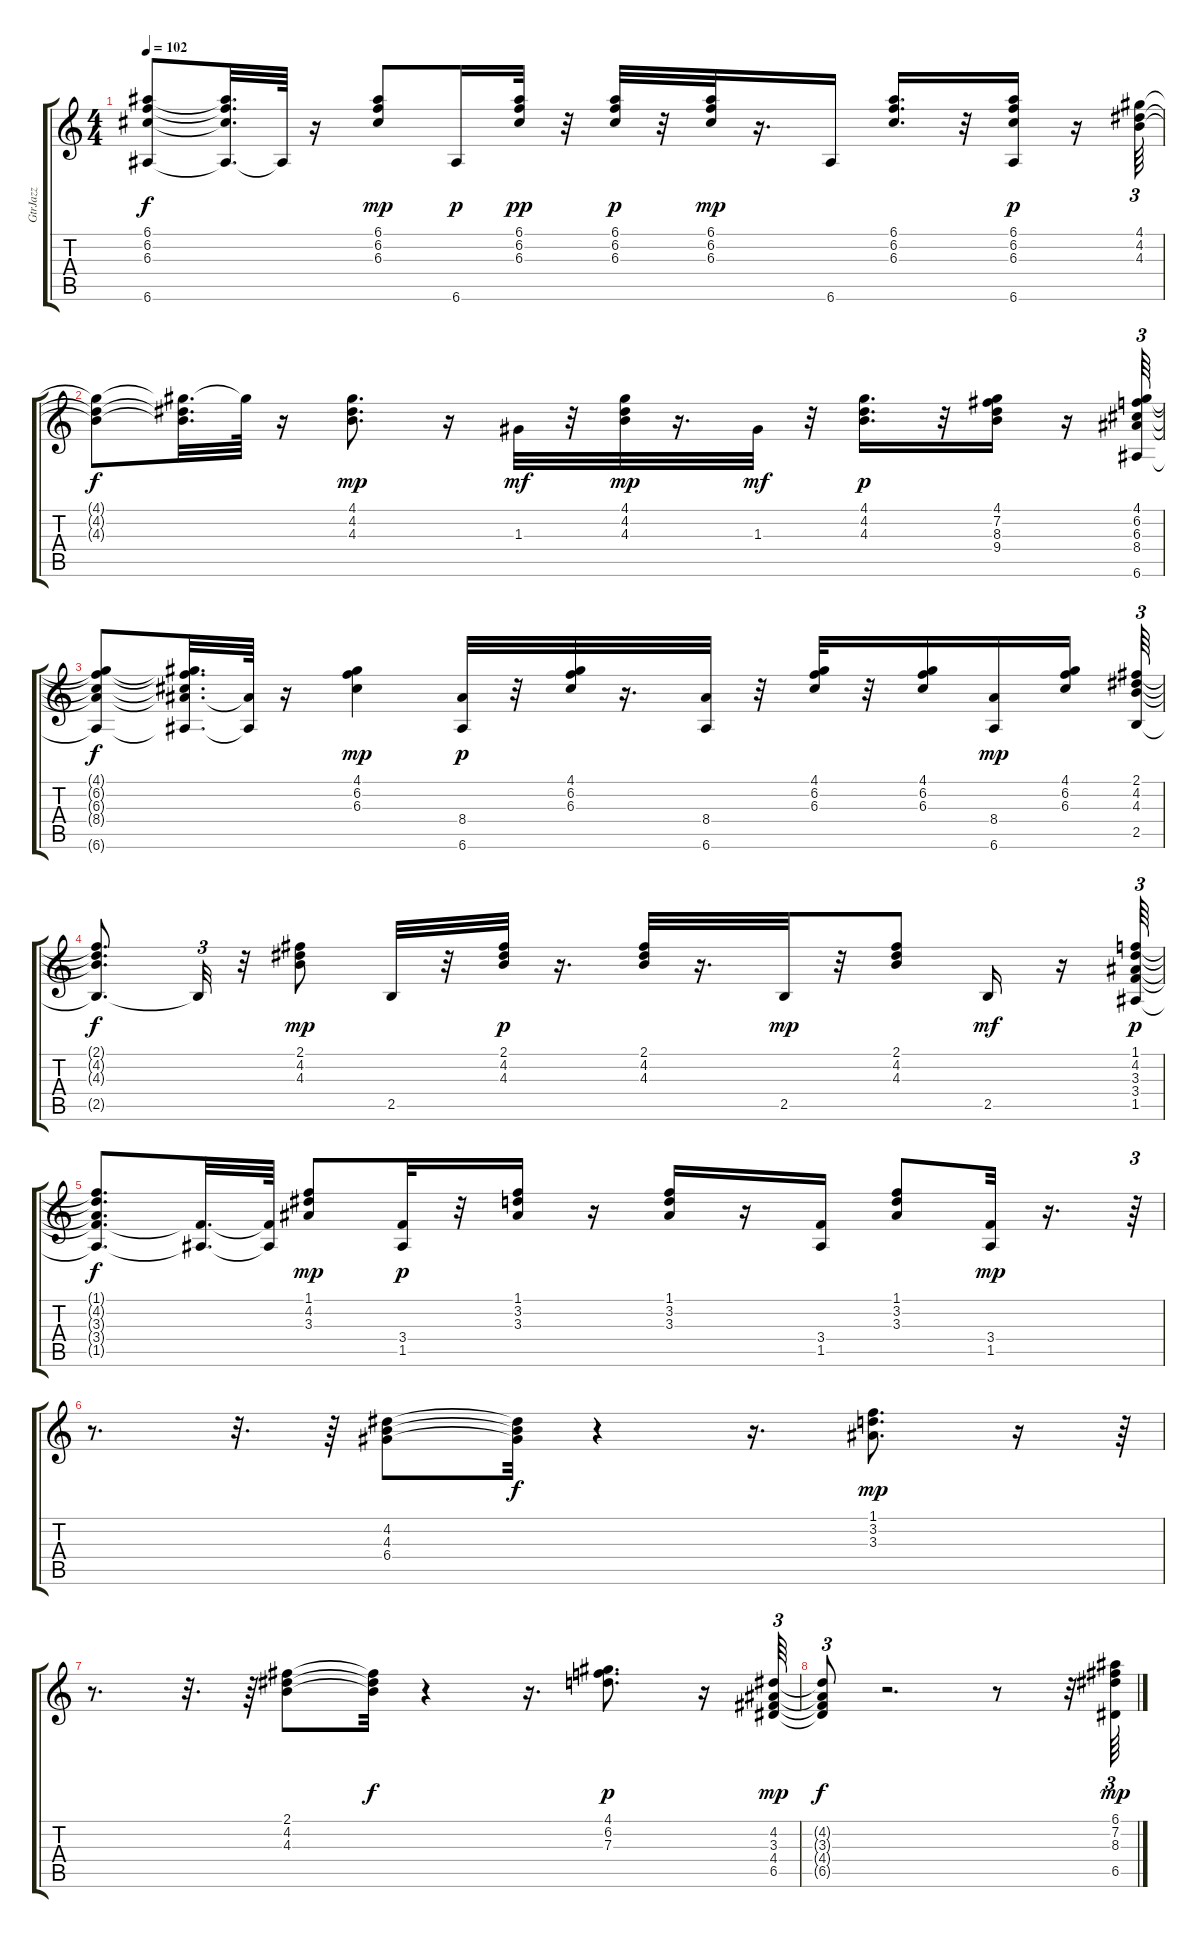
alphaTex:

\track ("GtrJazz" "GtrJazz") {instrument electricguitarclean}
\staff {score tabs}
\tuning (E4 B3 G3 D3 A2 E2) {hide}
\ts (4 4)
\tempo 102
\clef g2
\ks c
(6.1{t} 6.2{t} 6.3{t} 6.6{t}).8{dy f} (6.1{t} 6.2{t} 6.3{t} 6.6{t}).32{d} 6.6{t}.64 r.16 (6.1 6.2 6.3).8{dy mp} 6.6.16{dy p} (6.1 6.2 6.3).32{dy pp} r.32 (6.1 6.2 6.3).32{dy p} r.32 (6.1 6.2 6.3).32{dy mp} r.16{d} 6.6.16 (6.1 6.2 6.3).16{d} r.32 (6.1 6.2 6.3 6.6).16{dy p} r.16 (4.1 4.2 4.3).64{tu (3 2)} |
(4.1{t} 4.2{t} 4.3{t}).8{dy f} (4.1{t} 4.2{t} 4.3{t}).32{d} 4.1{t}.64 r.16 (4.1 4.2 4.3).8{d dy mp} r.16 1.3.32{dy mf} r.32 (4.1 4.2 4.3).32{dy mp} r.16{d} 1.3.32{dy mf} r.32 (4.1 4.2 4.3).16{d dy p} r.32 (4.1 7.2 8.3 9.4).16 r.16 (4.1 6.2 6.3 8.4 6.6).64{tu (3 2)} |
(4.1{t} 6.2{t} 6.3{t} 8.4{t} 6.6{t}).8{dy f} (4.1{t} 6.2{t} 6.3{t} 8.4{t} 6.6{t}).32{d} (8.4{t} 6.6{t}).64 r.16 (4.1 6.2 6.3).4{dy mp} (8.4 6.6).32{dy p} r.32 (4.1 6.2 6.3).32 r.16{d} (8.4 6.6).32 r.32 (4.1 6.2 6.3).32 r.32 (4.1 6.2 6.3).16 (8.4 6.6).16{dy mp} (4.1 6.2 6.3).16 (2.1 4.2 4.3 2.5).64{tu (3 2)} |
(2.1{t} 4.2{t} 4.3{t} 2.5{t}).8{d dy f} 2.5{t}.32{tu (3 2)} r.32 (2.1 4.2 4.3).8{dy mp} 2.5.32 r.32 (2.1 4.2 4.3).32{dy p} r.16{d} (2.1 4.2 4.3).32 r.16{d} 2.5.32{dy mp} r.32 (2.1 4.2 4.3).8 2.5.16{dy mf} r.16 (1.1 4.2 3.3 3.4 1.5).64{tu (3 2) dy p} |
(1.1{t} 4.2{t} 3.3{t} 3.4{t} 1.5{t}).8{d dy f} (3.4{t} 1.5{t}).32{d} (3.4{t} 1.5{t}).64 (1.1 4.2 3.3).8{dy mp} (3.4 1.5).32{dy p} r.32 (1.1 3.2 3.3).16 r.16 (1.1 3.2 3.3).16 r.16 (3.4 1.5).16 (1.1 3.2 3.3).8 (3.4 1.5).32{dy mp} r.16{d} r.64{tu (3 2)} |
r.8{d} r.32{d} r.64 (4.2 4.3 6.4).8 (4.2{t} 4.3{t} 6.4{t}).32{dy f} r.4 r.16{d} (1.1 3.2 3.3).8{d dy mp} r.16 r.64{tu (3 2)} |
r.8{d} r.32{d} r.64 (2.1 4.2 4.3).8 (2.1{t} 4.2{t} 4.3{t}).32{dy f} r.4 r.16{d} (4.1 6.2 7.3).8{d dy p} r.16 (4.2 3.3 4.4 6.5).64{tu (3 2) dy mp} |
(4.2{t} 3.3{t} 4.4{t} 6.5{t}).8{tu (3 2) dy f} r.2{d} r.8 r.32 (6.1 7.2 8.3 6.5).64{tu (3 2) dy mp}
